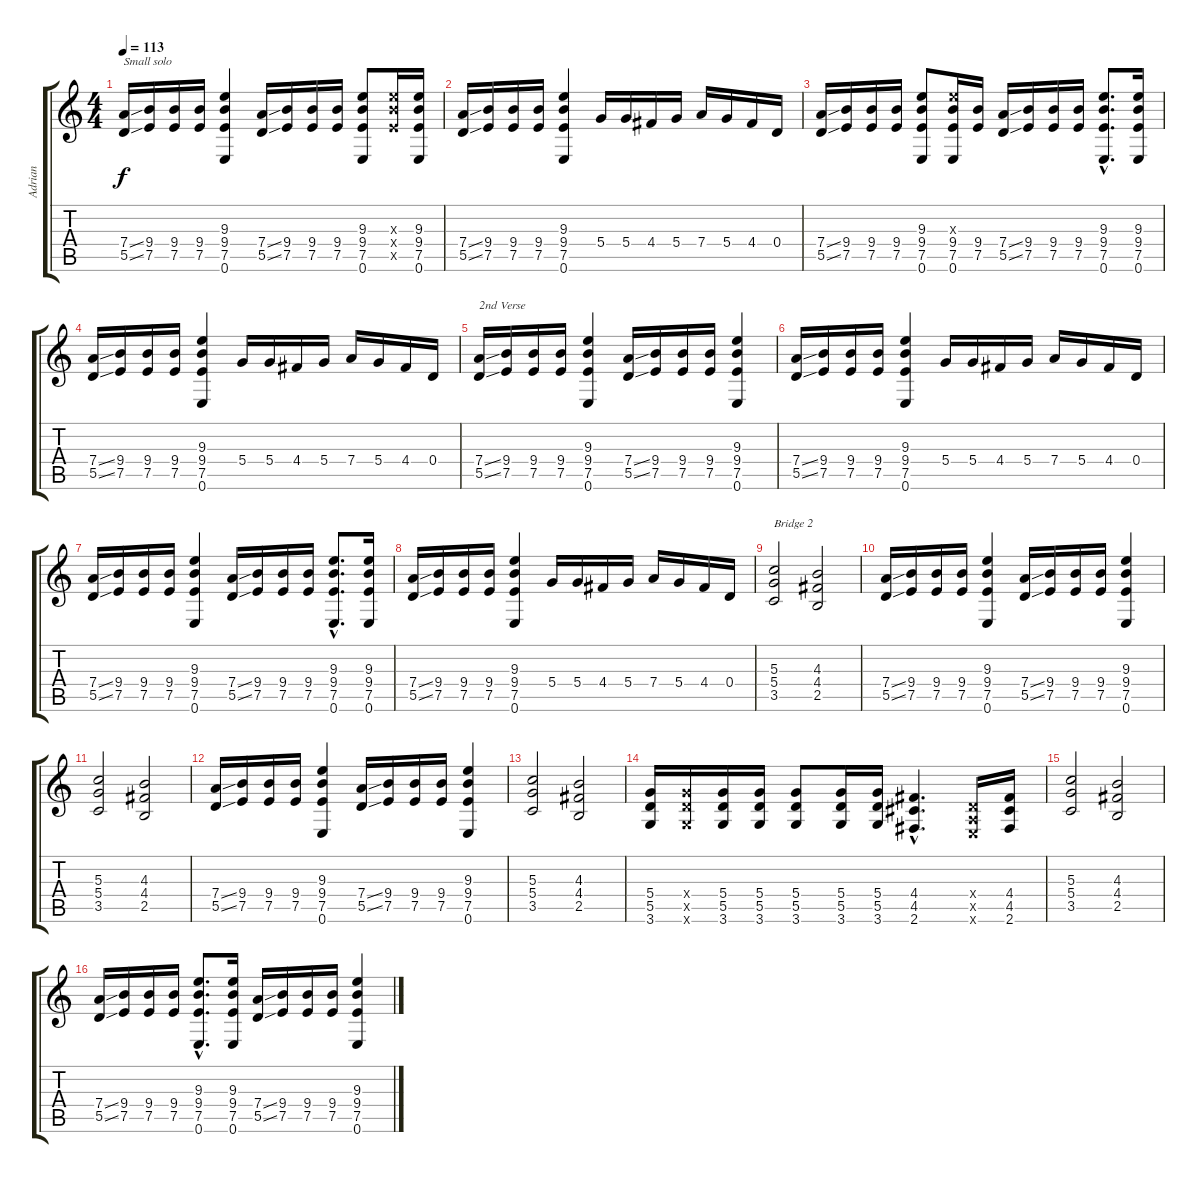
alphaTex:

\track ("Adrian" "Adrian") {instrument overdrivenguitar}
\staff {score tabs}
\tuning (E4 B3 G3 D3 A2 E2) {hide}
\ts (4 4)
\tempo 113
\clef g2
\ks c
(7.4{ss} 5.5{ss}).16{txt "Small solo" dy f volume 9} (9.4 7.5).16 (9.4 7.5).16 (9.4 7.5).16 (9.3 9.4 7.5 0.6).4 (7.4{ss} 5.5{ss}).16 (9.4 7.5).16 (9.4 7.5).16 (9.4 7.5).16 (9.3 9.4 7.5 0.6).8 (9.3{x} 9.4{x} 7.5{x}).16 (9.3 9.4 7.5 0.6).16 |
(7.4{ss} 5.5{ss}).16 (9.4 7.5).16 (9.4 7.5).16 (9.4 7.5).16 (9.3 9.4 7.5 0.6).4 5.4.16 5.4.16 4.4.16 5.4.16 7.4.16 5.4.16 4.4.16 0.4.16 |
(7.4{ss} 5.5{ss}).16 (9.4 7.5).16 (9.4 7.5).16 (9.4 7.5).16 (9.3 9.4 7.5 0.6).8 (9.3{x} 9.4 7.5 0.6).16 (9.4 7.5).16 (7.4{ss} 5.5{ss}).16 (9.4 7.5).16 (9.4 7.5).16 (9.4 7.5).16 (9.3{hac} 9.4{hac} 7.5{hac} 0.6{hac}).8{d} (9.3 9.4 7.5 0.6).16 |
(7.4{ss} 5.5{ss}).16 (9.4 7.5).16 (9.4 7.5).16 (9.4 7.5).16 (9.3 9.4 7.5 0.6).4 5.4.16 5.4.16 4.4.16 5.4.16 7.4.16 5.4.16 4.4.16 0.4.16 |
(7.4{ss} 5.5{ss}).16{txt "2nd Verse" volume 14} (9.4 7.5).16 (9.4 7.5).16 (9.4 7.5).16 (9.3 9.4 7.5 0.6).4 (7.4{ss} 5.5{ss}).16 (9.4 7.5).16 (9.4 7.5).16 (9.4 7.5).16 (9.3 9.4 7.5 0.6).4 |
(7.4{ss} 5.5{ss}).16 (9.4 7.5).16 (9.4 7.5).16 (9.4 7.5).16 (9.3 9.4 7.5 0.6).4 5.4.16 5.4.16 4.4.16 5.4.16 7.4.16 5.4.16 4.4.16 0.4.16 |
(7.4{ss} 5.5{ss}).16 (9.4 7.5).16 (9.4 7.5).16 (9.4 7.5).16 (9.3 9.4 7.5 0.6).4 (7.4{ss} 5.5{ss}).16 (9.4 7.5).16 (9.4 7.5).16 (9.4 7.5).16 (9.3{hac} 9.4{hac} 7.5{hac} 0.6{hac}).8{d} (9.3 9.4 7.5 0.6).16 |
(7.4{ss} 5.5{ss}).16 (9.4 7.5).16 (9.4 7.5).16 (9.4 7.5).16 (9.3 9.4 7.5 0.6).4 5.4.16 5.4.16 4.4.16 5.4.16 7.4.16 5.4.16 4.4.16 0.4.16 |
(5.3 5.4 3.5).2{txt "Bridge 2"} (4.3 4.4 2.5).2 |
(7.4{ss} 5.5{ss}).16{volume 10} (9.4 7.5).16 (9.4 7.5).16 (9.4 7.5).16 (9.3 9.4 7.5 0.6).4 (7.4{ss} 5.5{ss}).16 (9.4 7.5).16 (9.4 7.5).16 (9.4 7.5).16 (9.3 9.4 7.5 0.6).4 |
(5.3 5.4 3.5).2 (4.3 4.4 2.5).2 |
(7.4{ss} 5.5{ss}).16 (9.4 7.5).16 (9.4 7.5).16 (9.4 7.5).16 (9.3 9.4 7.5 0.6).4 (7.4{ss} 5.5{ss}).16 (9.4 7.5).16 (9.4 7.5).16 (9.4 7.5).16 (9.3 9.4 7.5 0.6).4 |
(5.3 5.4 3.5).2{volume 14} (4.3 4.4 2.5).2 |
(5.4 5.5 3.6).16 (5.4{x} 5.5{x} 3.6{x}).16 (5.4 5.5 3.6).16 (5.4 5.5 3.6).16 (5.4 5.5 3.6).8 (5.4 5.5 3.6).16 (5.4 5.5 3.6).16 (4.4{hac} 4.5{hac} 2.6{hac}).4{d} (0.4{x} 0.5{x} 0.6{x}).16 (4.4 4.5 2.6).16 |
(5.3 5.4 3.5).2 (4.3 4.4 2.5).2 |
(7.4{ss} 5.5{ss}).16{volume 10} (9.4 7.5).16 (9.4 7.5).16 (9.4 7.5).16 (9.3{hac} 9.4{hac} 7.5{hac} 0.6{hac}).8{d} (9.3 9.4 7.5 0.6).16 (7.4{ss} 5.5{ss}).16 (9.4 7.5).16 (9.4 7.5).16 (9.4 7.5).16 (9.3 9.4 7.5 0.6).4
